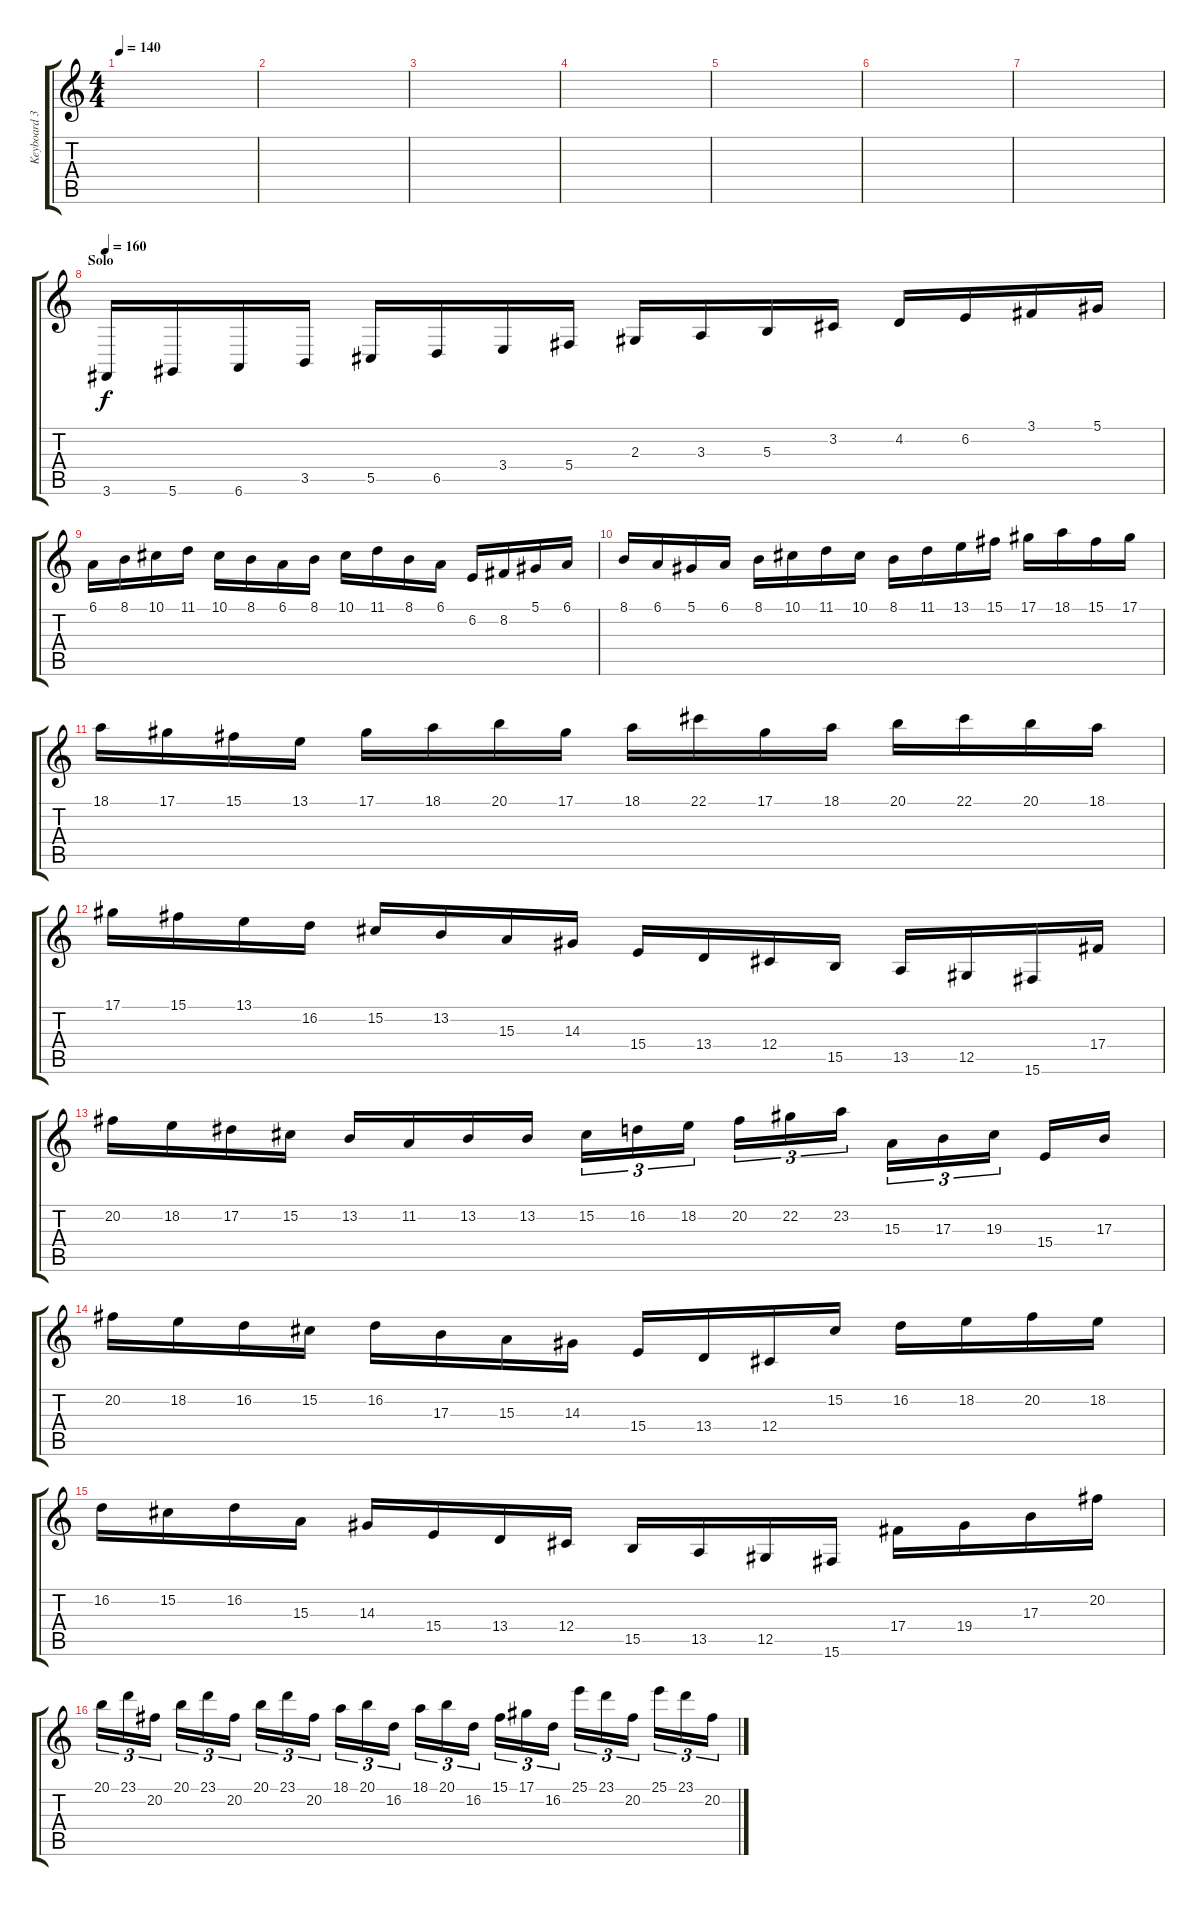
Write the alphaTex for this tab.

\track ("Keyboard 3" "Keyboard 3") {instrument ocarina}
\staff {score tabs}
\tuning (Eb4 Bb3 Gb3 Db3 Ab2 Eb2) {hide}
\ts (4 4)
\tempo 140
\clef g2
\ks c
|
|
|
|
|
|
|
\section ("" "Solo")
\tempo 160
3.6.16{volume 12} 5.6.16 6.6.16 3.5.16 5.5.16 6.5.16 3.4.16 5.4.16 2.3.16 3.3.16 5.3.16 3.2.16 4.2.16 6.2.16 3.1.16 5.1.16 |
6.1.16 8.1.16 10.1.16 11.1.16 10.1.16 8.1.16 6.1.16 8.1.16 10.1.16 11.1.16 8.1.16 6.1.16 6.2.16 8.2.16 5.1.16 6.1.16 |
8.1.16 6.1.16 5.1.16 6.1.16 8.1.16 10.1.16 11.1.16 10.1.16 8.1.16 11.1.16 13.1.16 15.1.16 17.1.16 18.1.16 15.1.16 17.1.16 |
18.1.16 17.1.16 15.1.16 13.1.16 17.1.16 18.1.16 20.1.16 17.1.16 18.1.16 22.1.16 17.1.16 18.1.16 20.1.16 22.1.16 20.1.16 18.1.16 |
17.1.16 15.1.16 13.1.16 16.2.16 15.2.16 13.2.16 15.3.16 14.3.16 15.4.16 13.4.16 12.4.16 15.5.16 13.5.16 12.5.16 15.6.16 17.4.16 |
20.2.16 18.2.16 17.2.16 15.2.16 13.2.16 11.2.16 13.2.16 13.2.16 15.2.16{tu (3 2)} 16.2.16{tu (3 2)} 18.2.16{tu (3 2)} 20.2.16{tu (3 2)} 22.2.16{tu (3 2)} 23.2.16{tu (3 2)} 15.3.16{tu (3 2)} 17.3.16{tu (3 2)} 19.3.16{tu (3 2)} 15.4.16 17.3.16 |
20.2.16 18.2.16 16.2.16 15.2.16 16.2.16 17.3.16 15.3.16 14.3.16 15.4.16 13.4.16 12.4.16 15.2.16 16.2.16 18.2.16 20.2.16 18.2.16 |
16.2.16 15.2.16 16.2.16 15.3.16 14.3.16 15.4.16 13.4.16 12.4.16 15.5.16 13.5.16 12.5.16 15.6.16 17.4.16 19.4.16 17.3.16 20.2.16 |
20.1.16{tu (3 2)} 23.1.16{tu (3 2)} 20.2.16{tu (3 2)} 20.1.16{tu (3 2)} 23.1.16{tu (3 2)} 20.2.16{tu (3 2)} 20.1.16{tu (3 2)} 23.1.16{tu (3 2)} 20.2.16{tu (3 2)} 18.1.16{tu (3 2)} 20.1.16{tu (3 2)} 16.2.16{tu (3 2)} 18.1.16{tu (3 2)} 20.1.16{tu (3 2)} 16.2.16{tu (3 2)} 15.1.16{tu (3 2)} 17.1.16{tu (3 2)} 16.2.16{tu (3 2)} 25.1.16{tu (3 2)} 23.1.16{tu (3 2)} 20.2.16{tu (3 2)} 25.1.16{tu (3 2)} 23.1.16{tu (3 2)} 20.2.16{tu (3 2)}
